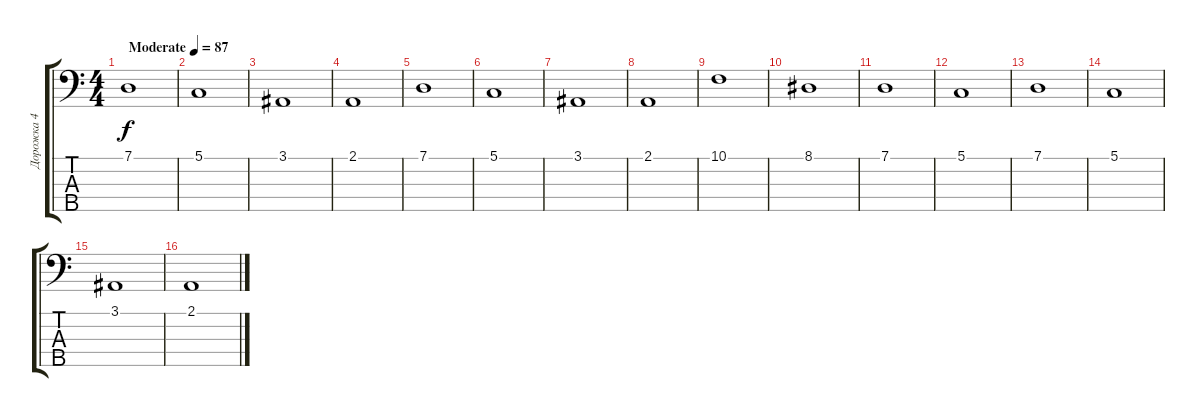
\track ("Дорожка 4" "Дорожка 4") {instrument tremolostrings}
\staff {score tabs}
\tuning (G2 D2 A1 E1 B0) {hide}
\ts (4 4)
\tempo (87 "Moderate")
\clef f4
\ks c
7.1.1{dy f instrument tremolostrings} |
5.1.1 |
3.1.1 |
2.1.1 |
7.1.1 |
5.1.1 |
3.1.1 |
2.1.1 |
10.1.1 |
8.1.1 |
7.1.1 |
5.1.1 |
7.1.1 |
5.1.1 |
3.1.1 |
2.1.1
